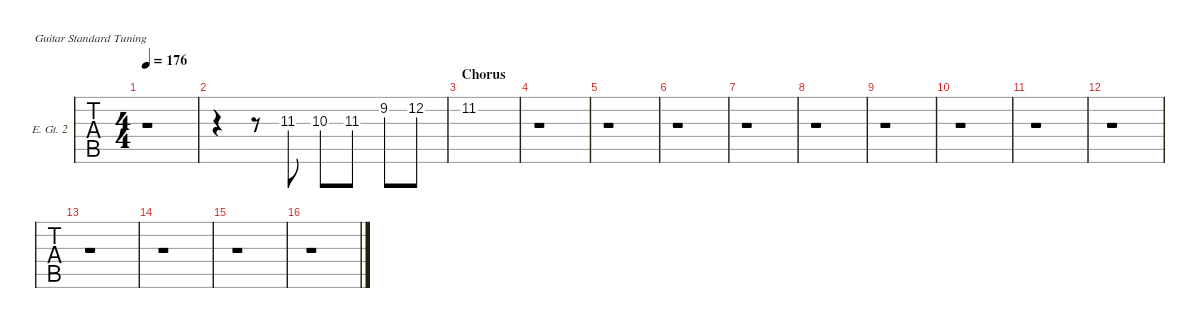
\defaultSystemsLayout 4
\hideDynamics
\bracketExtendMode nobrackets
\firstSystemTrackNameOrientation horizontal
\track ("Ele. Guitar 2.2" "E. Gt. 2") {defaultSystemsLayout 4 instrument distortionguitar}
\staff {tabs}
\tuning (E4 B3 G3 D3 A2 E2)
\ts (4 4)
\tempo 176
\clef g2
\scale
0.528763
\ks a
r.1{dy f} |
\scale
0.471237 r.4 r.8 11.3{acc #}.8 10.3{acc #}.8 11.3{acc #}.8 9.2{acc #}.8 12.2{acc forcenatural}.8 |
\section ("" "Chorus")
\ks f#
11.2{acc #}.1 |
r.1 |
r.1 |
r.1 |
r.1 |
r.1 |
r.1 |
r.1 |
r.1 |
r.1 |
r.1 |
r.1 |
r.1 |
r.1
